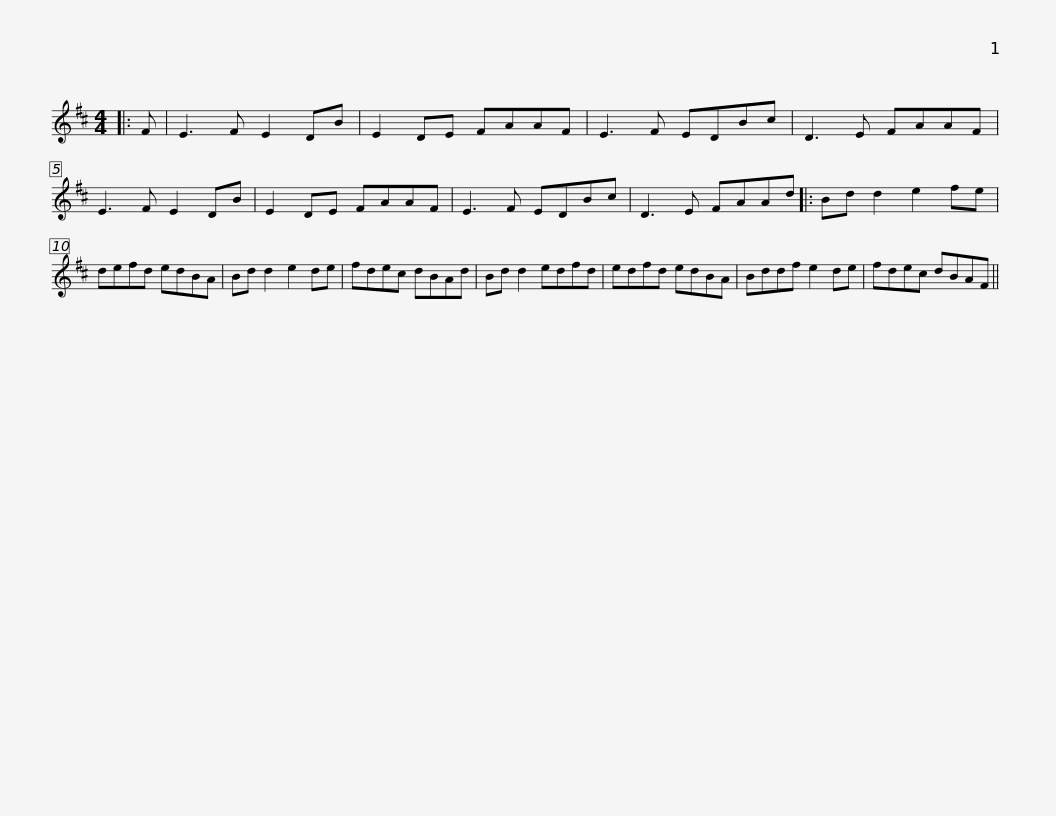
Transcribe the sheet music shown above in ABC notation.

X:1
L:1/8
M:4/4
I:linebreak $
K:D
V:1 treble
V:1
|: F | E3 F E2 DB | E2 DE FAAF | E3 F EDBc | D3 E FAAF | %5
 E3 F E2 DB | E2 DE FAAF |$ E3 F EDBc | D3 E FAAd |: Bd d2 e2 fe | %10
 defd edBA | Bd d2 e2 de | fdec dBAd |$ Bd d2 edfd | edfd edBA | %15
 Bddf e2 de | fdec dBAF || %17
